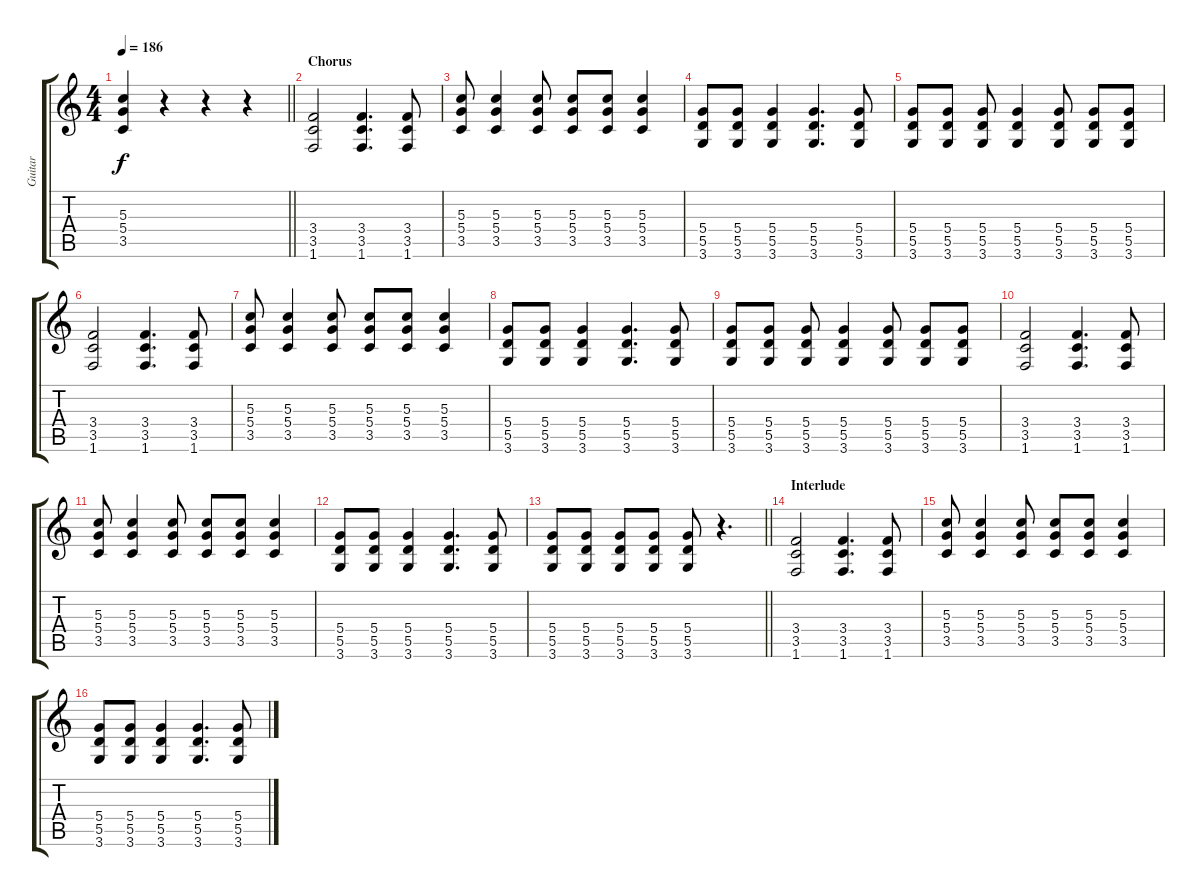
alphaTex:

\track ("Guitar" "Guitar") {instrument distortionguitar}
\staff {score tabs}
\tuning (E4 B3 G3 D3 A2 E2) {hide}
\ts (4 4)
\tempo 186
\clef g2
\barLineRight lightlight
\ks c
(5.3 5.4 3.5).4{dy f} r.4 r.4 r.4 |
\section ("" "Chorus")
(3.4 3.5 1.6).2 (3.4 3.5 1.6).4{d} (3.4 3.5 1.6).8 |
(5.3 5.4 3.5).8 (5.3 5.4 3.5).4 (5.3 5.4 3.5).8 (5.3 5.4 3.5).8 (5.3 5.4 3.5).8 (5.3 5.4 3.5).4 |
(5.4 5.5 3.6).8 (5.4 5.5 3.6).8 (5.4 5.5 3.6).4 (5.4 5.5 3.6).4{d} (5.4 5.5 3.6).8 |
(5.4 5.5 3.6).8 (5.4 5.5 3.6).8 (5.4 5.5 3.6).8 (5.4 5.5 3.6).4 (5.4 5.5 3.6).8 (5.4 5.5 3.6).8 (5.4 5.5 3.6).8 |
(3.4 3.5 1.6).2 (3.4 3.5 1.6).4{d} (3.4 3.5 1.6).8 |
(5.3 5.4 3.5).8 (5.3 5.4 3.5).4 (5.3 5.4 3.5).8 (5.3 5.4 3.5).8 (5.3 5.4 3.5).8 (5.3 5.4 3.5).4 |
(5.4 5.5 3.6).8 (5.4 5.5 3.6).8 (5.4 5.5 3.6).4 (5.4 5.5 3.6).4{d} (5.4 5.5 3.6).8 |
(5.4 5.5 3.6).8 (5.4 5.5 3.6).8 (5.4 5.5 3.6).8 (5.4 5.5 3.6).4 (5.4 5.5 3.6).8 (5.4 5.5 3.6).8 (5.4 5.5 3.6).8 |
(3.4 3.5 1.6).2 (3.4 3.5 1.6).4{d} (3.4 3.5 1.6).8 |
(5.3 5.4 3.5).8 (5.3 5.4 3.5).4 (5.3 5.4 3.5).8 (5.3 5.4 3.5).8 (5.3 5.4 3.5).8 (5.3 5.4 3.5).4 |
(5.4 5.5 3.6).8 (5.4 5.5 3.6).8 (5.4 5.5 3.6).4 (5.4 5.5 3.6).4{d} (5.4 5.5 3.6).8 |
\barLineRight lightlight
(5.4 5.5 3.6).8 (5.4 5.5 3.6).8 (5.4 5.5 3.6).8 (5.4 5.5 3.6).8 (5.4 5.5 3.6).8 r.4{d} |
\section ("" "Interlude")
(3.4 3.5 1.6).2 (3.4 3.5 1.6).4{d} (3.4 3.5 1.6).8 |
(5.3 5.4 3.5).8 (5.3 5.4 3.5).4 (5.3 5.4 3.5).8 (5.3 5.4 3.5).8 (5.3 5.4 3.5).8 (5.3 5.4 3.5).4 |
(5.4 5.5 3.6).8 (5.4 5.5 3.6).8 (5.4 5.5 3.6).4 (5.4 5.5 3.6).4{d} (5.4 5.5 3.6).8
